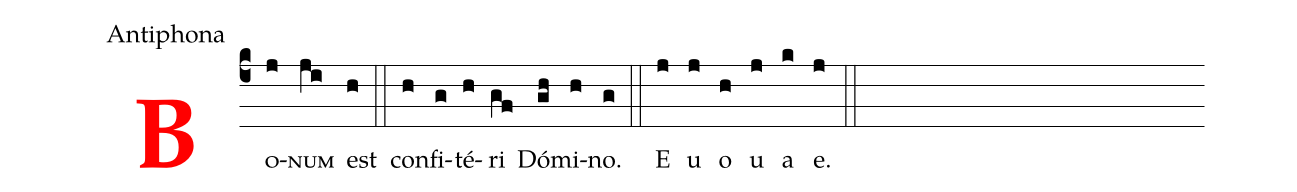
office-part: Antiphona;
%%
<v>\bf\textcolor{red}{B}</v><v>\sc{o}</v>(c4j)<v>\sc{num}</v>(ji) est(h) (::) con(h)fi(g)té(h)ri(gf) Dó(gh)mi(h)no.(g) (::) E(j) u(j) o(h) u(j) a(k) e.(j) (::)
